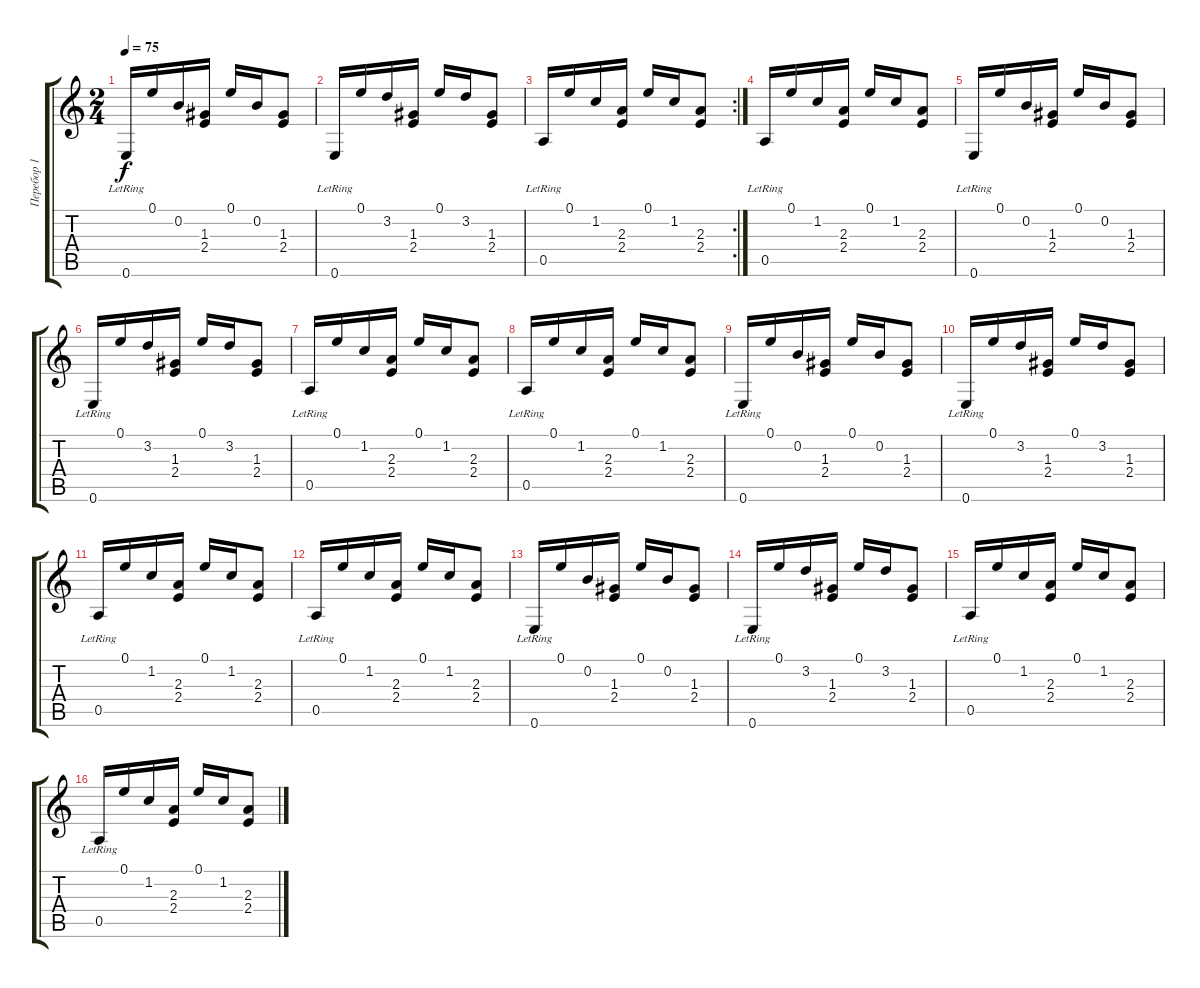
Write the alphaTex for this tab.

\track ("Перебор 1" "Перебор 1") {instrument acousticguitarsteel}
\staff {score tabs}
\tuning (E4 B3 G3 D3 A2 E2) {hide}
\ts (2 4)
\tempo 75
\clef g2
\ks c
0.6{lr}.16{dy f} 0.1.16{beam Up} 0.2.16{beam Up} (1.3 2.4).16{beam Up} 0.1.16{beam Up} 0.2.16{beam Up} (1.3 2.4).8{beam Up} |
0.6{lr}.16 0.1.16{beam Up} 3.2.16{beam Up} (1.3 2.4).16{beam Up} 0.1.16{beam Up} 3.2.16{beam Up} (1.3 2.4).8{beam Up} |
\rc 2
0.5{lr}.16 0.1.16 1.2.16 (2.3 2.4).16 0.1.16 1.2.16 (2.3 2.4).8 |
0.5{lr}.16 0.1.16 1.2.16 (2.3 2.4).16 0.1.16 1.2.16 (2.3 2.4).8 |
0.6{lr}.16 0.1.16{beam Up} 0.2.16{beam Up} (1.3 2.4).16{beam Up} 0.1.16{beam Up} 0.2.16{beam Up} (1.3 2.4).8{beam Up} |
0.6{lr}.16 0.1.16{beam Up} 3.2.16{beam Up} (1.3 2.4).16{beam Up} 0.1.16{beam Up} 3.2.16{beam Up} (1.3 2.4).8{beam Up} |
0.5{lr}.16 0.1.16 1.2.16 (2.3 2.4).16 0.1.16 1.2.16 (2.3 2.4).8 |
0.5{lr}.16 0.1.16 1.2.16 (2.3 2.4).16 0.1.16 1.2.16 (2.3 2.4).8 |
0.6{lr}.16 0.1.16{beam Up} 0.2.16{beam Up} (1.3 2.4).16{beam Up} 0.1.16{beam Up} 0.2.16{beam Up} (1.3 2.4).8{beam Up} |
0.6{lr}.16 0.1.16{beam Up} 3.2.16{beam Up} (1.3 2.4).16{beam Up} 0.1.16{beam Up} 3.2.16{beam Up} (1.3 2.4).8{beam Up} |
0.5{lr}.16 0.1.16 1.2.16 (2.3 2.4).16 0.1.16 1.2.16 (2.3 2.4).8 |
0.5{lr}.16 0.1.16 1.2.16 (2.3 2.4).16 0.1.16 1.2.16 (2.3 2.4).8 |
0.6{lr}.16 0.1.16{beam Up} 0.2.16{beam Up} (1.3 2.4).16{beam Up} 0.1.16{beam Up} 0.2.16{beam Up} (1.3 2.4).8{beam Up} |
0.6{lr}.16 0.1.16{beam Up} 3.2.16{beam Up} (1.3 2.4).16{beam Up} 0.1.16{beam Up} 3.2.16{beam Up} (1.3 2.4).8{beam Up} |
0.5{lr}.16 0.1.16 1.2.16 (2.3 2.4).16 0.1.16 1.2.16 (2.3 2.4).8 |
0.5{lr}.16 0.1.16 1.2.16 (2.3 2.4).16 0.1.16 1.2.16 (2.3 2.4).8
